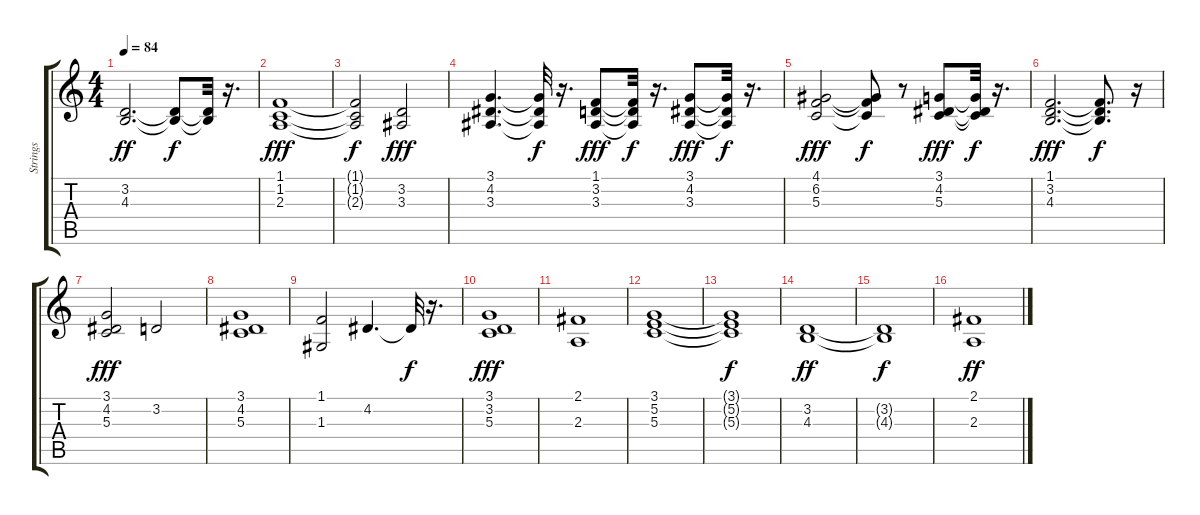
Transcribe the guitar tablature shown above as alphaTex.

\track ("Strings" "Strings") {instrument stringensemble2}
\staff {score tabs}
\tuning (E4 B3 G3 D3 A2 E2) {hide}
\ts (4 4)
\tempo 84
\clef g2
\ks c
(3.2 4.3).2{d dy ff} (3.2{t} 4.3{t}).8{dy f} (3.2{t} 4.3{t}).32 r.16{d} |
(1.1 1.2 2.3).1{dy fff} |
(1.1{t} 1.2{t} 2.3{t}).2{dy f} (3.2 3.3).2{dy fff} |
(3.1 4.2 3.3).4{d} (3.1{t} 4.2{t} 3.3{t}).32{dy f} r.16{d} (1.1 3.2 3.3).8{dy fff} (1.1{t} 3.2{t} 3.3{t}).32{dy f} r.16{d} (3.1 4.2 3.3).8{dy fff} (3.1{t} 4.2{t} 3.3{t}).32{dy f} r.16{d} |
(4.1 6.2 5.3).2{dy fff} (4.1{t} 6.2{t} 5.3{t}).8{dy f} r.8 (3.1 4.2 5.3).8{dy fff} (3.1{t} 4.2{t} 5.3{t}).32{dy f} r.16{d} |
(1.1 3.2 4.3).2{d dy fff} (1.1{t} 3.2{t} 4.3{t}).8{d dy f} r.16 |
(3.1 4.2 5.3).2{dy fff} 3.2.2 |
(3.1 4.2 5.3).1 |
(1.1 1.3).2 4.2.4{d} 4.2{t}.32{dy f} r.16{d} |
(3.1 3.2 5.3).1{dy fff} |
(2.1 2.3).1 |
(3.1 5.2 5.3).1 |
(3.1{t} 5.2{t} 5.3{t}).1{dy f} |
(3.2 4.3).1{dy ff} |
(3.2{t} 4.3{t}).1{dy f} |
(2.1 2.3).1{dy ff}
